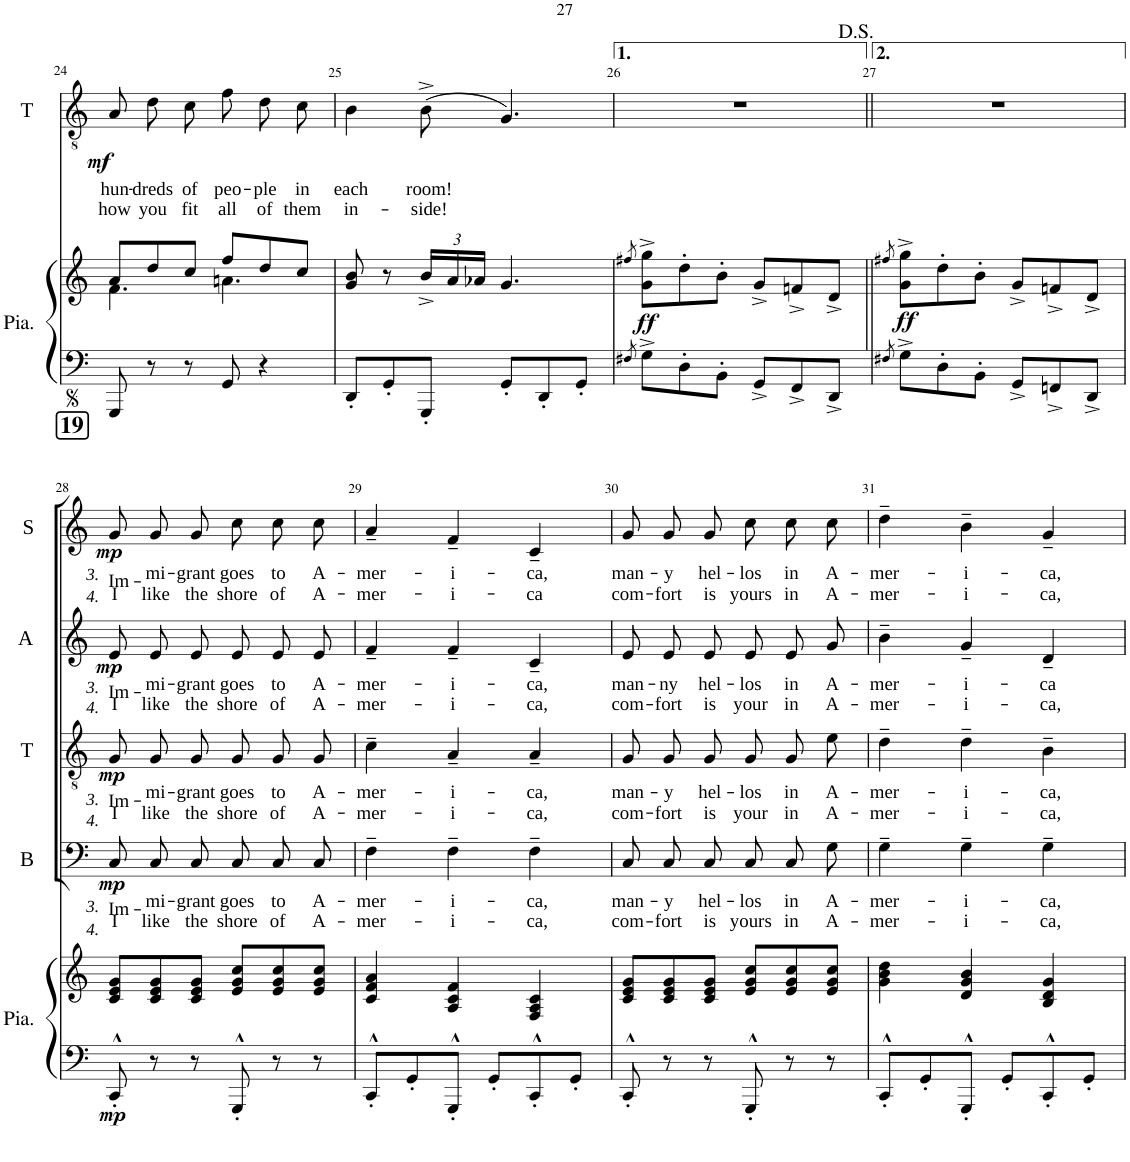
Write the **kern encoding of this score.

**kern	**kern	**dynam	**kern	**text	**text	**dynam	**kern	**text	**text	**dynam	**kern	**text	**text	**dynam	**kern	**text	**text	**dynam
*part5	*part5	*part5	*part4	*part4	*part4	*part4	*part3	*part3	*part3	*part3	*part2	*part2	*part2	*part2	*part1	*part1	*part1	*part1
*staff6	*staff5	*staff5/6	*staff4	*staff4	*staff4	*staff4	*staff3	*staff3	*staff3	*staff3	*staff2	*staff2	*staff2	*staff2	*staff1	*staff1	*staff1	*staff1
*I"Piano	*	*	*I"Bass	*	*	*	*I"Tenor	*	*	*	*I"Alto	*	*	*	*I"Soprano	*	*	*
*I'Pia.	*	*	*I'B	*	*	*	*I'T	*	*	*	*I'A	*	*	*	*I'S	*	*	*
!!LO:PB:g=z
*clefF4	*clefG2	*	*clefF4	*	*	*	*clefGv2	*	*	*	*clefG2	*	*	*	*clefG2	*	*	*
*k[]	*k[]	*	*k[]	*	*	*	*k[]	*	*	*	*k[]	*	*	*	*k[]	*	*	*
*M6/8	*M6/8	*	*M6/8	*	*	*	*M6/8	*	*	*	*M6/8	*	*	*	*M6/8	*	*	*
=24	=24	=24	=24	=24	=24	=24	=24	=24	=24	=24	=24	=24	=24	=24	=24	=24	=24	=24
*	*^	*	*	*	*	*	*	*	*	*	*	*	*	*	*	*	*	*
!	!	!	!	!	!	!	!	!	!LO:LY:b	!LO:LY:b	!LO:DY:b	!	!	!	!	!	!	!	!
8GGG/	8a/L	4.f\	.	2.r	.	.	.	8A\L	hun-	how	mf	2.r	.	.	.	2.r	.	.	.
!	!	!	!	!	!	!	!	!	!LO:LY:b	!LO:LY:b	!	!	!	!	!	!	!	!	!
8r	8dd/	.	.	.	.	.	.	8d\	-dreds	you	.	.	.	.	.	.	.	.	.
!	!	!	!	!	!	!	!	!	!LO:LY:b	!LO:LY:b	!	!	!	!	!	!	!	!	!
8r	8cc/J	.	.	.	.	.	.	8c\J	of	fit	.	.	.	.	.	.	.	.	.
!	!	!	!	!	!	!	!	!	!LO:LY:b	!LO:LY:b	!	!	!	!	!	!	!	!	!
8GG/	8ff/L	4.an\	.	.	.	.	.	8f\L	peo-	all	.	.	.	.	.	.	.	.	.
!	!	!	!	!	!	!	!	!	!LO:LY:b	!LO:LY:b	!	!	!	!	!	!	!	!	!
4r	8dd/	.	.	.	.	.	.	8d\	-ple	of	.	.	.	.	.	.	.	.	.
!	!	!	!	!	!	!	!	!	!LO:LY:b	!LO:LY:b	!	!	!	!	!	!	!	!	!
.	8cc/J	.	.	.	.	.	.	8c\J	in	them	.	.	.	.	.	.	.	.	.
*	*v	*v	*	*	*	*	*	*	*	*	*	*	*	*	*	*	*	*	*
=25	=25	=25	=25	=25	=25	=25	=25	=25	=25	=25	=25	=25	=25	=25	=25	=25	=25	=25
!	!	!	!	!	!	!	!	!LO:LY:b	!LO:LY:b	!	!	!	!	!	!	!	!	!
8DD'/L	8g/ 8b/	.	2.r	.	.	.	4B\	each	in-	.	2.r	.	.	.	2.r	.	.	.
8GG'/	8r	.	.	.	.	.	.	.	.	.	.	.	.	.	.	.	.	.
*	*Xbrackettup	*	*	*	*	*	*	*	*	*	*	*	*	*	*	*	*	*
!	!	!	!	!	!	!	!	!LO:LY:b	!LO:LY:b	!	!	!	!	!	!	!	!	!
8GGG'/J	24b^/LL	.	.	.	.	.	(8B^\	room!	-side!	.	.	.	.	.	.	.	.	.
.	24a/	.	.	.	.	.	.	.	.	.	.	.	.	.	.	.	.	.
.	24a-X/JJ	.	.	.	.	.	.	.	.	.	.	.	.	.	.	.	.	.
8GG'/L	4.g/	.	.	.	.	.	4.G/)	.	.	.	.	.	.	.	.	.	.	.
8DD'/	.	.	.	.	.	.	.	.	.	.	.	.	.	.	.	.	.	.
8GG'/J	.	.	.	.	.	.	.	.	.	.	.	.	.	.	.	.	.	.
=26	=26	=26	=26	=26	=26	=26	=26	=26	=26	=26	=26	=26	=26	=26	=26	=26	=26	=26
8qF#X/	8qff#X/	.	.	.	.	.	.	.	.	.	.	.	.	.	.	.	.	.
!	!	!LO:DY:b	!	!	!	!	!	!	!	!	!	!	!	!	!	!	!	!
8G^\L	8g\^ 8gg\^L	ff	2.r	.	.	.	2.r	.	.	.	2.r	.	.	.	2.r	.	.	.
8D'\	8dd'\	.	.	.	.	.	.	.	.	.	.	.	.	.	.	.	.	.
8BB'\J	8b'\J	.	.	.	.	.	.	.	.	.	.	.	.	.	.	.	.	.
8GG^/L	8g^/L	.	.	.	.	.	.	.	.	.	.	.	.	.	.	.	.	.
8FF^/	8fn^/	.	.	.	.	.	.	.	.	.	.	.	.	.	.	.	.	.
8DD^/J	8d^/J	.	.	.	.	.	.	.	.	.	.	.	.	.	.	.	.	.
=27||	=27||	=27||	=27||	=27||	=27||	=27||	=27||	=27||	=27||	=27||	=27||	=27||	=27||	=27||	=27||	=27||	=27||	=27||
8qF#X/	8qff#X/	.	.	.	.	.	.	.	.	.	.	.	.	.	.	.	.	.
!	!	!LO:DY:b	!	!	!	!	!	!	!	!	!	!	!	!	!	!	!	!
8G^\L	8g\^ 8gg\^L	ff	2.r	.	.	.	2.r	.	.	.	2.r	.	.	.	2.r	.	.	.
8D'\	8dd'\	.	.	.	.	.	.	.	.	.	.	.	.	.	.	.	.	.
8BB'\J	8b'\J	.	.	.	.	.	.	.	.	.	.	.	.	.	.	.	.	.
8GG^/L	8g^/L	.	.	.	.	.	.	.	.	.	.	.	.	.	.	.	.	.
8FFn^/	8fn^/	.	.	.	.	.	.	.	.	.	.	.	.	.	.	.	.	.
8DD^/J	8d^/J	.	.	.	.	.	.	.	.	.	.	.	.	.	.	.	.	.
!!LO:LB:g=z
!!LO:REH:place=s1:a:B:cj:fs=14:t=19
=28	=28	=28	=28	=28	=28	=28	=28	=28	=28	=28	=28	=28	=28	=28	=28	=28	=28	=28
!	!	!	!	!	!	!	!	!	!	!	!	!	!	!	!LO:TX:b:i:t=3.	!	!	!
!	!	!	!	!	!	!	!	!	!	!	!	!	!	!	!LO:TX:b:i:t=4.	!	!	!
!	!	!	!	!	!	!	!	!	!	!	!LO:TX:b:i:t=3.	!	!	!	!	!	!	!
!	!	!	!	!	!	!	!	!	!	!	!LO:TX:b:i:t=4.	!	!	!	!	!	!	!
!	!	!	!	!	!	!	!LO:TX:b:i:t=3.	!	!	!	!	!	!	!	!	!	!	!
!	!	!	!	!	!	!	!LO:TX:b:i:t=4.	!	!	!	!	!	!	!	!	!	!	!
!	!	!	!LO:TX:b:i:t=3.	!	!	!	!	!	!	!	!	!	!	!	!	!	!	!
!	!	!	!LO:TX:b:i:t=4.	!	!	!	!	!	!	!	!	!	!	!	!	!	!	!
!	!	!LO:DY:b=2	!	!LO:LY:b	!LO:LY:b	!LO:DY:b	!	!LO:LY:b	!LO:LY:b	!LO:DY:b	!	!LO:LY:b	!LO:LY:b	!LO:DY:b	!	!LO:LY:b	!LO:LY:b	!LO:DY:b
8CC'^^/	8c/ 8e/ 8g/L	mp	8C/L	Im-	I	mp	8G/L	Im-	I	mp	8e/L	Im-	I	mp	8g/L	Im-	I	mp
!	!	!	!	!LO:LY:b	!LO:LY:b	!	!	!LO:LY:b	!LO:LY:b	!	!	!LO:LY:b	!LO:LY:b	!	!	!LO:LY:b	!LO:LY:b	!
8r	8c/ 8e/ 8g/	.	8C/	-mi-	like	.	8G/	-mi-	like	.	8e/	-mi-	like	.	8g/	-mi-	like	.
!	!	!	!	!LO:LY:b	!LO:LY:b	!	!	!LO:LY:b	!LO:LY:b	!	!	!LO:LY:b	!LO:LY:b	!	!	!LO:LY:b	!LO:LY:b	!
8r	8c/ 8e/ 8g/J	.	8C/J	-grant	the	.	8G/J	-grant	the	.	8e/J	-grant	the	.	8g/J	-grant	the	.
!	!	!	!	!LO:LY:b	!LO:LY:b	!	!	!LO:LY:b	!LO:LY:b	!	!	!LO:LY:b	!LO:LY:b	!	!	!LO:LY:b	!LO:LY:b	!
8GGG'^^/	8e/ 8g/ 8cc/L	.	8C/L	goes	shore	.	8G/L	goes	shore	.	8e/L	goes	shore	.	8cc\L	goes	shore	.
!	!	!	!	!LO:LY:b	!LO:LY:b	!	!	!LO:LY:b	!LO:LY:b	!	!	!LO:LY:b	!LO:LY:b	!	!	!LO:LY:b	!LO:LY:b	!
8r	8e/ 8g/ 8cc/	.	8C/	to	of	.	8G/	to	of	.	8e/	to	of	.	8cc\	to	of	.
!	!	!	!	!LO:LY:b	!LO:LY:b	!	!	!LO:LY:b	!LO:LY:b	!	!	!LO:LY:b	!LO:LY:b	!	!	!LO:LY:b	!LO:LY:b	!
8r	8e/ 8g/ 8cc/J	.	8C/J	A-	A-	.	8G/J	A-	A-	.	8e/J	A-	A-	.	8cc\J	A-	A-	.
=29	=29	=29	=29	=29	=29	=29	=29	=29	=29	=29	=29	=29	=29	=29	=29	=29	=29	=29
!	!	!	!	!LO:LY:b	!LO:LY:b	!	!	!LO:LY:b	!LO:LY:b	!	!	!LO:LY:b	!LO:LY:b	!	!	!LO:LY:b	!LO:LY:b	!
8CC'^^/L	4c/ 4f/ 4a/	.	4F~\	mer-	mer-	.	4c~\	-mer-	-mer-	.	4f~/	-mer-	mer-	.	4a~/	-mer-	mer-	.
8GG'/	.	.	.	.	.	.	.	.	.	.	.	.	.	.	.	.	.	.
!	!	!	!	!LO:LY:b	!LO:LY:b	!	!	!LO:LY:b	!LO:LY:b	!	!	!LO:LY:b	!LO:LY:b	!	!	!LO:LY:b	!LO:LY:b	!
8GGG'^^/J	4A/ 4c/ 4f/	.	4F~\	-i-	-i-	.	4A~/	-i-	-i-	.	4f~/	-i-	-i-	.	4f~/	-i-	-i-	.
8GG'/L	.	.	.	.	.	.	.	.	.	.	.	.	.	.	.	.	.	.
!	!	!	!	!LO:LY:b	!LO:LY:b	!	!	!LO:LY:b	!LO:LY:b	!	!	!LO:LY:b	!LO:LY:b	!	!	!LO:LY:b	!LO:LY:b	!
8CC'^^/	4F/ 4A/ 4c/	.	4F~\	-ca,	-ca,	.	4A~/	-ca,	-ca,	.	4c~/	-ca,	-ca,	.	4c~/	-ca,	-ca	.
8GG'/J	.	.	.	.	.	.	.	.	.	.	.	.	.	.	.	.	.	.
=30	=30	=30	=30	=30	=30	=30	=30	=30	=30	=30	=30	=30	=30	=30	=30	=30	=30	=30
!	!	!	!	!LO:LY:b	!LO:LY:b	!	!	!LO:LY:b	!LO:LY:b	!	!	!LO:LY:b	!LO:LY:b	!	!	!LO:LY:b	!LO:LY:b	!
8CC'^^/	8c/ 8e/ 8g/L	.	8C/L	man-	com-	.	8G/L	man-	com-	.	8e/L	man-	com-	.	8g/L	man-	com-	.
!	!	!	!	!LO:LY:b	!LO:LY:b	!	!	!LO:LY:b	!LO:LY:b	!	!	!LO:LY:b	!LO:LY:b	!	!	!LO:LY:b	!LO:LY:b	!
8r	8c/ 8e/ 8g/	.	8C/	-y	-fort	.	8G/	-y	-fort	.	8e/	-ny	-fort	.	8g/	-y	-fort	.
!	!	!	!	!LO:LY:b	!LO:LY:b	!	!	!LO:LY:b	!LO:LY:b	!	!	!LO:LY:b	!LO:LY:b	!	!	!LO:LY:b	!LO:LY:b	!
8r	8c/ 8e/ 8g/J	.	8C/J	hel-	is	.	8G/J	hel-	is	.	8e/J	hel-	is	.	8g/J	hel-	is	.
!	!	!	!	!LO:LY:b	!LO:LY:b	!	!	!LO:LY:b	!LO:LY:b	!	!	!LO:LY:b	!LO:LY:b	!	!	!LO:LY:b	!LO:LY:b	!
8GGG'^^/	8e/ 8g/ 8cc/L	.	8C\L	-los	yours	.	8G\L	-los	your	.	8e/L	-los	your	.	8cc\L	-los	yours	.
!	!	!	!	!LO:LY:b	!LO:LY:b	!	!	!LO:LY:b	!LO:LY:b	!	!	!LO:LY:b	!LO:LY:b	!	!	!LO:LY:b	!LO:LY:b	!
8r	8e/ 8g/ 8cc/	.	8C\	in	in	.	8G\	in	in	.	8e/	in	in	.	8cc\	in	in	.
!	!	!	!	!LO:LY:b	!LO:LY:b	!	!	!LO:LY:b	!LO:LY:b	!	!	!LO:LY:b	!LO:LY:b	!	!	!LO:LY:b	!LO:LY:b	!
8r	8e/ 8g/ 8cc/J	.	8G\J	A-	A-	.	8e\J	A-	A-	.	8g/J	A-	A-	.	8cc\J	A-	A-	.
=31	=31	=31	=31	=31	=31	=31	=31	=31	=31	=31	=31	=31	=31	=31	=31	=31	=31	=31
!	!	!	!	!LO:LY:b	!LO:LY:b	!	!	!LO:LY:b	!LO:LY:b	!	!	!LO:LY:b	!LO:LY:b	!	!	!LO:LY:b	!LO:LY:b	!
8CC'^^/L	4g\ 4b\ 4dd\	.	4G~\	-mer-	-mer-	.	4d~\	-mer-	-mer-	.	4b~\	-mer-	-mer-	.	4dd~\	-mer-	-mer-	.
8GG'/	.	.	.	.	.	.	.	.	.	.	.	.	.	.	.	.	.	.
!	!	!	!	!LO:LY:b	!LO:LY:b	!	!	!LO:LY:b	!LO:LY:b	!	!	!LO:LY:b	!LO:LY:b	!	!	!LO:LY:b	!LO:LY:b	!
8GGG'^^/J	4d/ 4g/ 4b/	.	4G~\	-i-	-i-	.	4d~\	-i-	-i-	.	4g~/	-i-	-i-	.	4b~\	-i-	-i-	.
8GG'/L	.	.	.	.	.	.	.	.	.	.	.	.	.	.	.	.	.	.
!	!	!	!	!LO:LY:b	!LO:LY:b	!	!	!LO:LY:b	!LO:LY:b	!	!	!LO:LY:b	!LO:LY:b	!	!	!LO:LY:b	!LO:LY:b	!
8CC'^^/	4B/ 4d/ 4g/	.	4G~\	-ca,	-ca,	.	4B~\	-ca,	-ca,	.	4d~/	-ca	-ca,	.	4g~/	-ca,	-ca,	.
8GG'/J	.	.	.	.	.	.	.	.	.	.	.	.	.	.	.	.	.	.
=	=	=	=	=	=	=	=	=	=	=	=	=	=	=	=	=	=	=
*-	*-	*-	*-	*-	*-	*-	*-	*-	*-	*-	*-	*-	*-	*-	*-	*-	*-	*-
